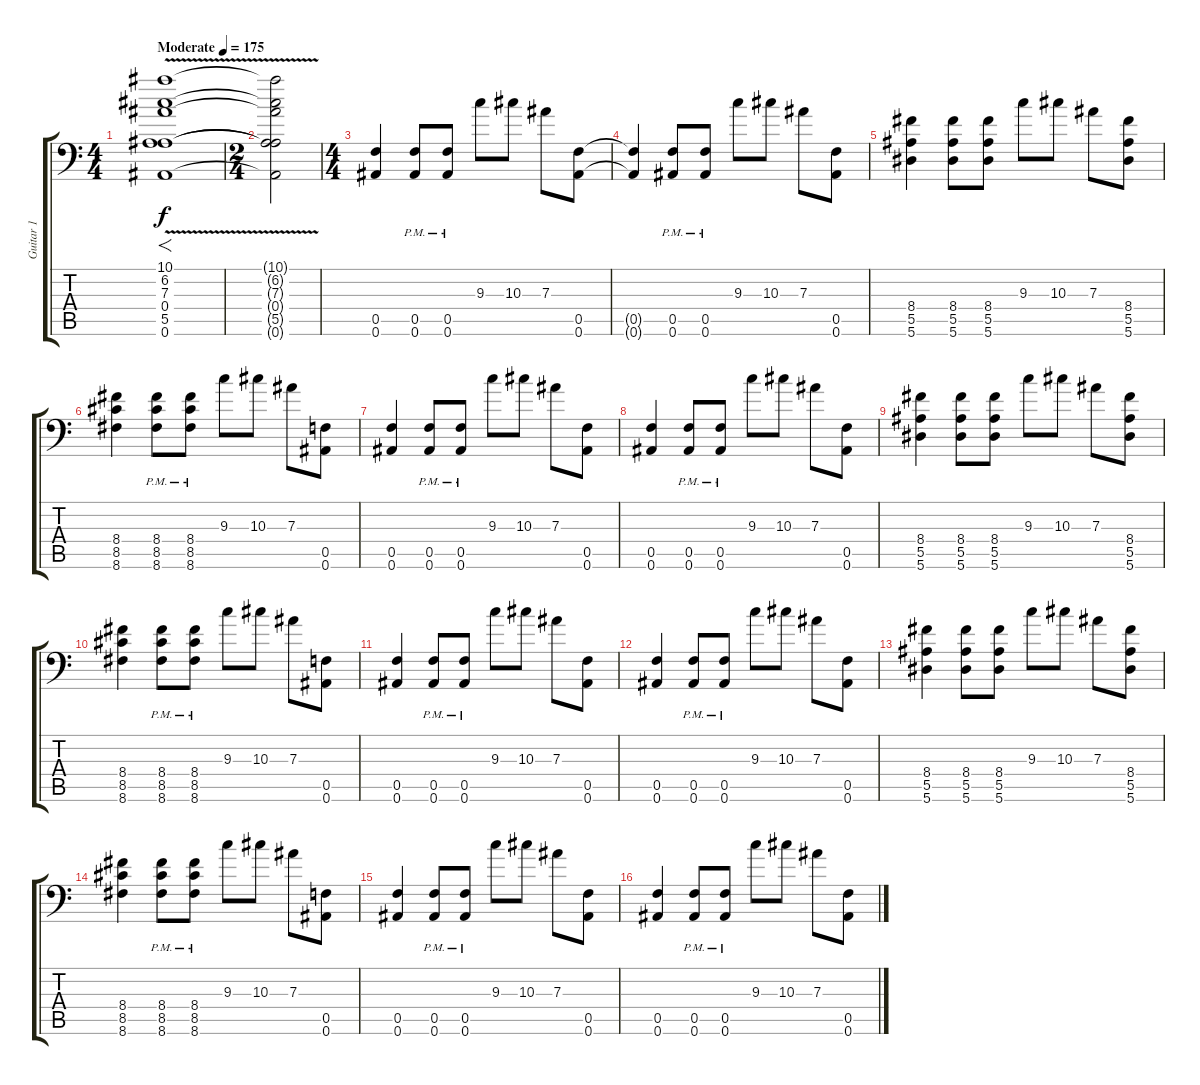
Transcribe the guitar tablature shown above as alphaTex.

\track ("Guitar 1" "Guitar 1") {instrument distortionguitar}
\staff {score tabs}
\tuning (C4 G3 Eb3 Bb2 F2 Bb1) {hide}
\ts (4 4)
\tempo (175 "Moderate")
\clef f4
\ks c
(10.1{v} 6.2{v} 7.3{v} 0.4{v} 5.5{v} 0.6{v}).1{f dy f instrument distortionguitar} |
\ts (2 4)
(10.1{t} 6.2{t} 7.3{t} 0.4{t} 5.5{t} 0.6{t}).2 |
\ts (4 4)
(0.5 0.6).4 (0.5{pm} 0.6{pm}).8 (0.5{pm} 0.6{pm}).8 9.3.8 10.3.8 7.3.8 (0.5 0.6).8 |
(0.5{t} 0.6{t}).4 (0.5{pm} 0.6{pm}).8 (0.5{pm} 0.6{pm}).8 9.3.8 10.3.8 7.3.8 (0.5 0.6).8 |
(8.4 5.5 5.6).4 (8.4 5.5 5.6).8 (8.4 5.5 5.6).8 9.3.8 10.3.8 7.3.8 (8.4 5.5 5.6).8 |
(8.4 8.5 8.6).4 (8.4 8.5{pm} 8.6{pm}).8 (8.4 8.5{pm} 8.6{pm}).8 9.3.8 10.3.8 7.3.8 (0.5 0.6).8 |
(0.5 0.6).4 (0.5{pm} 0.6{pm}).8 (0.5{pm} 0.6{pm}).8 9.3.8 10.3.8 7.3.8 (0.5 0.6).8 |
(0.5 0.6).4 (0.5{pm} 0.6{pm}).8 (0.5{pm} 0.6{pm}).8 9.3.8 10.3.8 7.3.8 (0.5 0.6).8 |
(8.4 5.5 5.6).4 (8.4 5.5 5.6).8 (8.4 5.5 5.6).8 9.3.8 10.3.8 7.3.8 (8.4 5.5 5.6).8 |
(8.4 8.5 8.6).4 (8.4{pm} 8.5{pm} 8.6{pm}).8 (8.4{pm} 8.5{pm} 8.6{pm}).8 9.3.8 10.3.8 7.3.8 (0.5 0.6).8 |
(0.5 0.6).4 (0.5{pm} 0.6{pm}).8 (0.5{pm} 0.6{pm}).8 9.3.8 10.3.8 7.3.8 (0.5 0.6).8 |
(0.5 0.6).4 (0.5{pm} 0.6{pm}).8 (0.5{pm} 0.6{pm}).8 9.3.8 10.3.8 7.3.8 (0.5 0.6).8 |
(8.4 5.5 5.6).4 (8.4 5.5 5.6).8 (8.4 5.5 5.6).8 9.3.8 10.3.8 7.3.8 (8.4 5.5 5.6).8 |
(8.4 8.5 8.6).4 (8.4 8.5{pm} 8.6{pm}).8 (8.4 8.5{pm} 8.6{pm}).8 9.3.8 10.3.8 7.3.8 (0.5 0.6).8 |
(0.5 0.6).4 (0.5{pm} 0.6{pm}).8 (0.5{pm} 0.6{pm}).8 9.3.8 10.3.8 7.3.8 (0.5 0.6).8 |
(0.5 0.6).4 (0.5{pm} 0.6{pm}).8 (0.5{pm} 0.6{pm}).8 9.3.8 10.3.8 7.3.8 (0.5 0.6).8
